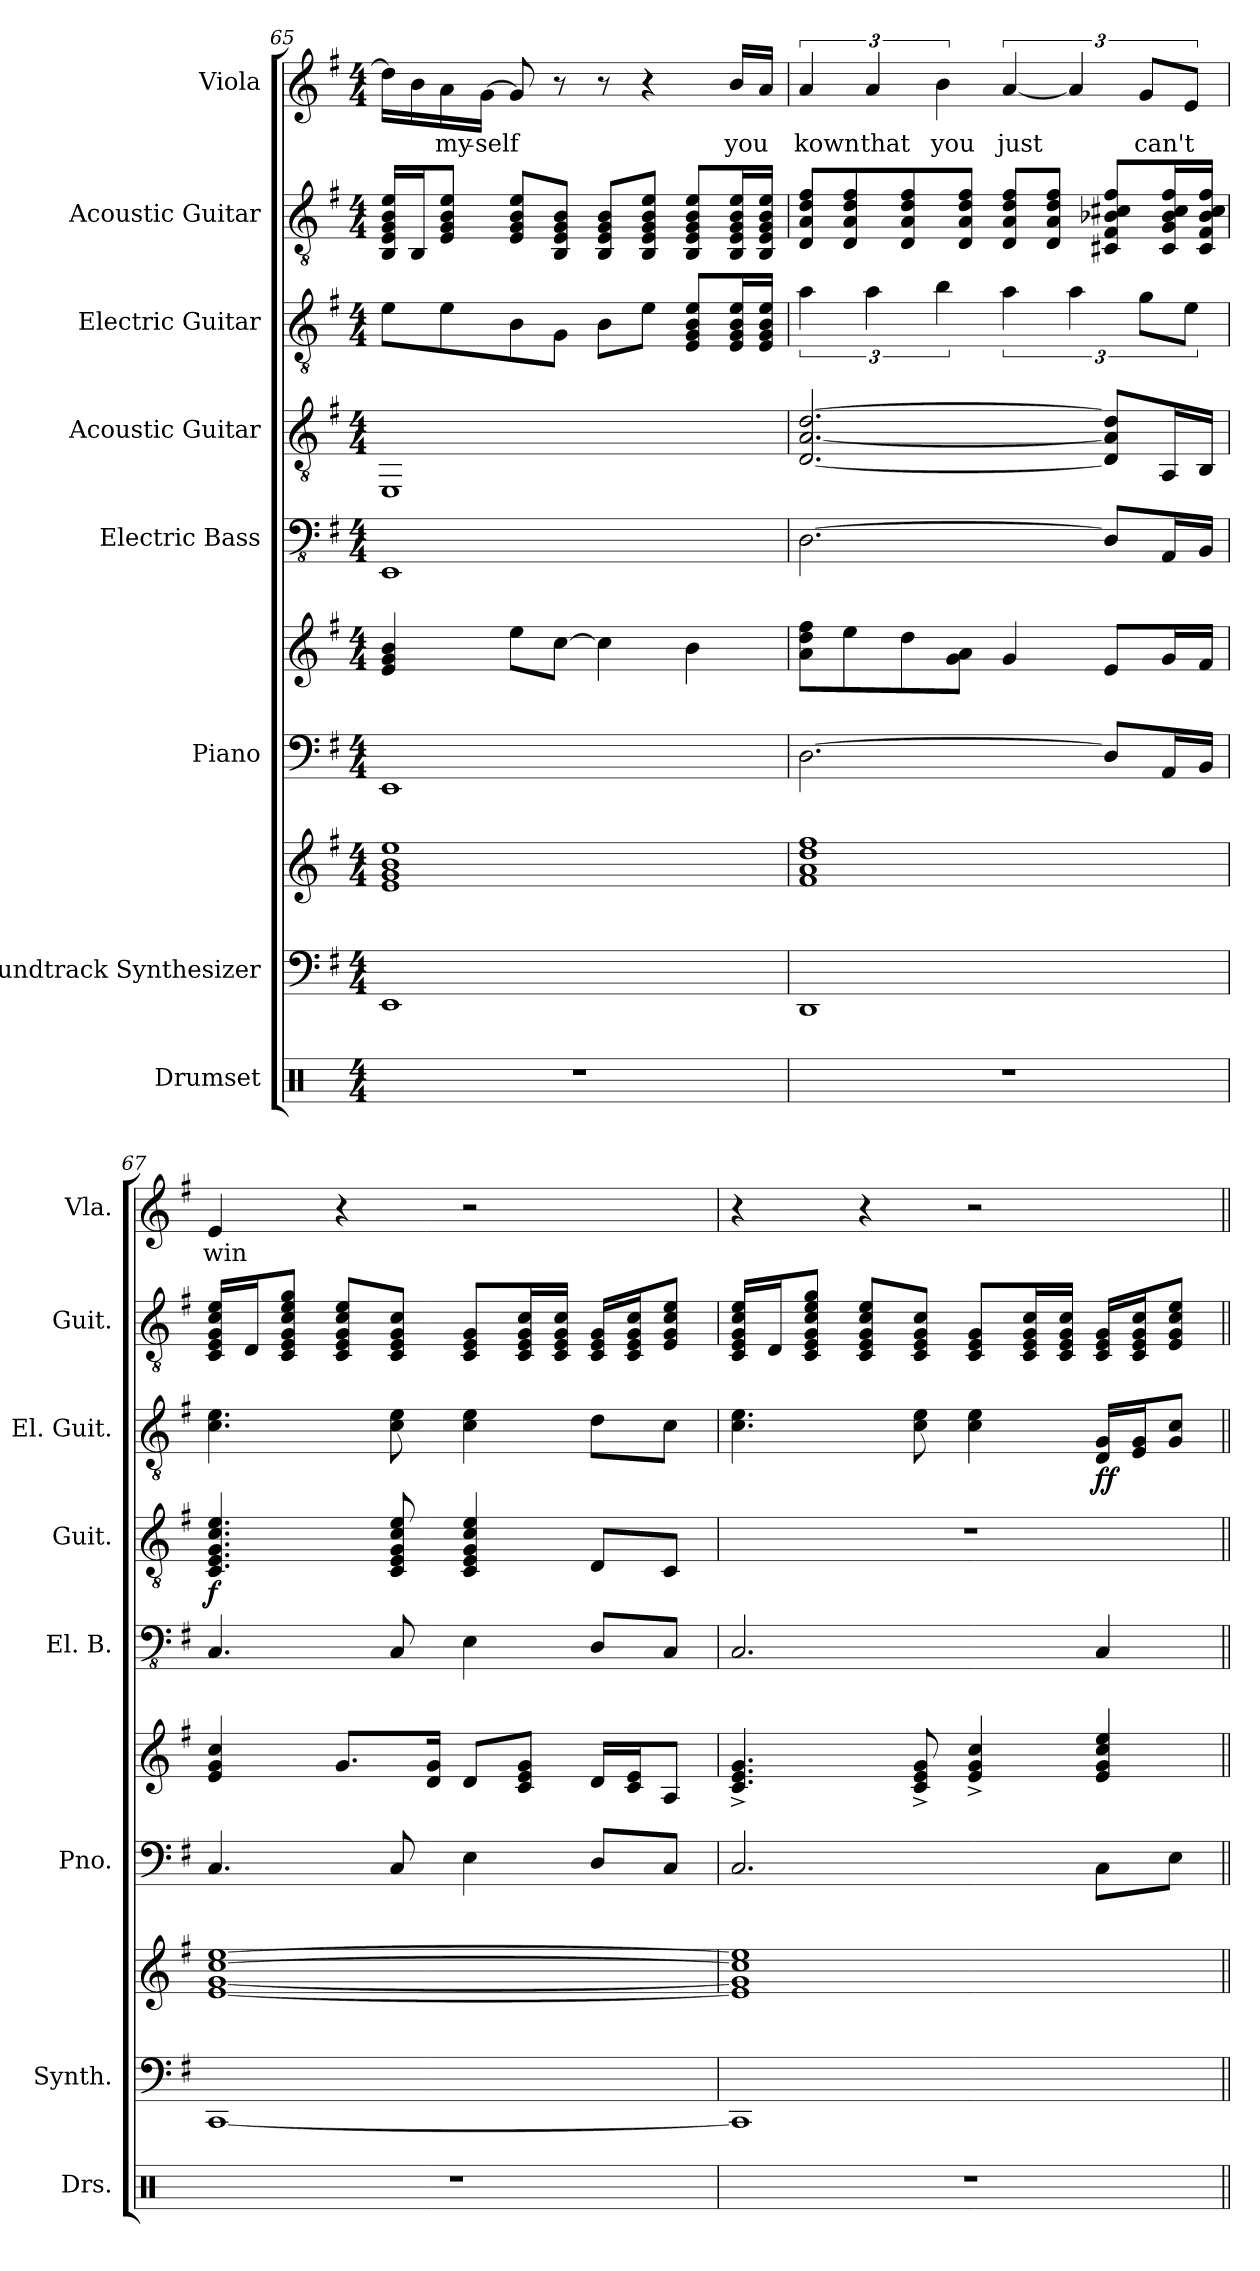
**kern	**kern	**kern	**kern	**kern	**kern	**kern	**dynam	**kern	**dynam	**kern	**kern	**text
*part8	*part7	*part7	*part6	*part6	*part5	*part4	*part4	*part3	*part3	*part2	*part1	*part1
*staff10	*staff9	*staff8	*staff7	*staff6	*staff5	*staff4	*staff4	*staff3	*staff3	*staff2	*staff1	*staff1
*I"Drumset	*I"Soundtrack Synthesizer	*	*I"Piano	*	*I"Electric Bass	*I"Acoustic Guitar	*	*I"Electric Guitar	*	*I"Acoustic Guitar	*I"Viola	*
*I'Drs.	*I'Synth.	*	*I'Pno.	*	*I'El. B.	*I'Guit.	*	*I'El. Guit.	*	*I'Guit.	*I'Vla.	*
*clefX	*clefF4	*clefG2	*clefF4	*clefG2	*clefFv4	*clefGv2	*	*clefGv2	*	*clefGv2	*clefG2	*
*k[]	*k[f#]	*k[f#]	*k[f#]	*k[f#]	*k[f#]	*k[f#]	*	*k[f#]	*	*k[f#]	*k[f#]	*
*M4/4	*M4/4	*M4/4	*M4/4	*M4/4	*M4/4	*M4/4	*	*M4/4	*	*M4/4	*M4/4	*
=65	=65	=65	=65	=65	=65	=65	=65	=65	=65	=65	=65	=65
1r	1EE	1e 1g 1b 1ee	1EE	4e/ 4g/ 4b/	1EEE	1EE	.	8e\L	.	16BB/ 16E/ 16G/ 16B/ 16e/LL	16dd\LL]	.
.	.	.	.	.	.	.	.	.	.	16BB/J	16b\	.
.	.	.	.	.	.	.	.	8e\	.	8E/ 8G/ 8B/ 8e/J	16a\	my-
.	.	.	.	.	.	.	.	.	.	.	[16g\JJ	-self
.	.	.	.	8ee\L	.	.	.	8B\	.	8E/ 8G/ 8B/ 8e/L	8g/]	.
.	.	.	.	[8cc\J	.	.	.	8G\J	.	8BB/ 8E/ 8G/ 8B/J	8r	.
.	.	.	.	4cc\]	.	.	.	8B\L	.	8BB/ 8E/ 8G/ 8B/L	8r	.
.	.	.	.	.	.	.	.	8e\J	.	8BB/ 8E/ 8G/ 8B/ 8e/J	4r	.
.	.	.	.	4b\	.	.	.	8E/ 8G/ 8B/ 8e/L	.	8BB/ 8E/ 8G/ 8B/ 8e/L	.	.
.	.	.	.	.	.	.	.	16E/ 16G/ 16B/ 16e/L	.	16BB/ 16E/ 16G/ 16B/ 16e/L	16b/LL	you
.	.	.	.	.	.	.	.	16E/ 16G/ 16B/ 16e/JJ	.	16BB/ 16E/ 16G/ 16B/ 16e/JJ	16a/JJ	.
=66	=66	=66	=66	=66	=66	=66	=66	=66	=66	=66	=66	=66
1r	1DD	1f# 1a 1dd 1ff#	[2.D\	8a\ 8dd\ 8ff#\L	[2.DD\	[2.D/ [2.A/ [2.d/	.	6a\	.	8D/ 8A/ 8d/ 8f#/L	6a/	kown
.	.	.	.	8ee\	.	.	.	.	.	8D/ 8A/ 8d/ 8f#/	.	.
.	.	.	.	.	.	.	.	6a\	.	.	6a/	that
.	.	.	.	8dd\	.	.	.	.	.	8D/ 8A/ 8d/ 8f#/	.	.
.	.	.	.	.	.	.	.	6b\	.	.	6b\	you
.	.	.	.	8g\ 8a\J	.	.	.	.	.	8D/ 8A/ 8d/ 8f#/J	.	.
.	.	.	.	4g/	.	.	.	6a\	.	8D/ 8A/ 8d/ 8f#/L	[6a/	just
.	.	.	.	.	.	.	.	.	.	8D/ 8A/ 8d/ 8f#/J	.	.
.	.	.	.	.	.	.	.	6a\	.	.	6a/]	.
.	.	.	8D/L]	8e/L	8DD/L]	8D/] 8A/] 8d/]L	.	.	.	8C#X/ 8F#/ 8B-X/ 8c#X/ 8f#/L	.	.
.	.	.	.	.	.	.	.	12g\L	.	.	12g/L	can't
.	.	.	16AA/L	16g/L	16AAA/L	16AA/L	.	.	.	16C#/ 16G/ 16B-/ 16c#/ 16f#/L	.	.
.	.	.	.	.	.	.	.	12e\J	.	.	12e/J	.
.	.	.	16BB/JJ	16f#/JJ	16BBB/JJ	16BB/JJ	.	.	.	16C#/ 16F#/ 16B-/ 16c#/ 16f#/JJ	.	.
!!LO:PB:g=z
=67	=67	=67	=67	=67	=67	=67	=67	=67	=67	=67	=67	=67
!	!	!	!	!	!	!	!LO:DY:b	!	!	!	!	!
1r	[1CC	[1e [1g [1cc [1ee	4.C/	4e/ 4g/ 4cc/	4.CC/	4.C/ 4.E/ 4.G/ 4.c/ 4.e/	f	4.c\ 4.e\	.	16C/ 16E/ 16G/ 16c/ 16e/LL	4e/	win
.	.	.	.	.	.	.	.	.	.	16D/J	.	.
.	.	.	.	.	.	.	.	.	.	8C/ 8E/ 8G/ 8c/ 8e/ 8g/J	.	.
.	.	.	.	8.g/L	.	.	.	.	.	8C/ 8E/ 8G/ 8c/ 8e/L	4r	.
.	.	.	8C/	.	8CC/	8C/ 8E/ 8G/ 8c/ 8e/	.	8c\ 8e\	.	8C/ 8E/ 8G/ 8c/J	.	.
.	.	.	.	16d/ 16g/Jk	.	.	.	.	.	.	.	.
.	.	.	4E\	8d/L	4EE\	4C/ 4E/ 4G/ 4c/ 4e/	.	4c\ 4e\	.	8C/ 8E/ 8G/L	2r	.
.	.	.	.	8c/ 8e/ 8g/J	.	.	.	.	.	16C/ 16E/ 16G/ 16c/L	.	.
.	.	.	.	.	.	.	.	.	.	16C/ 16E/ 16G/ 16c/JJ	.	.
.	.	.	8D/L	16d/LL	8DD/L	8D/L	.	8d\L	.	16C/ 16E/ 16G/LL	.	.
.	.	.	.	16c/ 16e/J	.	.	.	.	.	16C/ 16E/ 16G/ 16c/J	.	.
.	.	.	8C/J	8A/J	8CC/J	8C/J	.	8c\J	.	8E/ 8G/ 8c/ 8e/J	.	.
=68	=68	=68	=68	=68	=68	=68	=68	=68	=68	=68	=68	=68
1r	1CC]	1e] 1g] 1cc] 1ee]	2.C/	4.c/^ 4.e/^ 4.g/^	2.CC/	1r	.	4.c\ 4.e\	.	16C/ 16E/ 16G/ 16c/ 16e/LL	4r	.
.	.	.	.	.	.	.	.	.	.	16D/J	.	.
.	.	.	.	.	.	.	.	.	.	8C/ 8E/ 8G/ 8c/ 8e/ 8g/J	.	.
.	.	.	.	.	.	.	.	.	.	8C/ 8E/ 8G/ 8c/ 8e/L	4r	.
.	.	.	.	8c/^ 8e/^ 8g/^	.	.	.	8c\ 8e\	.	8C/ 8E/ 8G/ 8c/J	.	.
.	.	.	.	4e/^ 4g/^ 4cc/^	.	.	.	4c\ 4e\	.	8C/ 8E/ 8G/L	2r	.
.	.	.	.	.	.	.	.	.	.	16C/ 16E/ 16G/ 16c/L	.	.
.	.	.	.	.	.	.	.	.	.	16C/ 16E/ 16G/ 16c/JJ	.	.
!	!	!	!	!	!	!	!	!	!LO:DY:b	!	!	!
.	.	.	8C\L	4e/ 4g/ 4cc/ 4ee/	4CC/	.	.	16D/ 16G/LL	ff	16C/ 16E/ 16G/LL	.	.
.	.	.	.	.	.	.	.	16E/ 16G/J	.	16C/ 16E/ 16G/ 16c/J	.	.
.	.	.	8E\J	.	.	.	.	8G/ 8c/J	.	8E/ 8G/ 8c/ 8e/J	.	.
=||	=||	=||	=||	=||	=||	=||	=||	=||	=||	=||	=||	=||
*-	*-	*-	*-	*-	*-	*-	*-	*-	*-	*-	*-	*-
